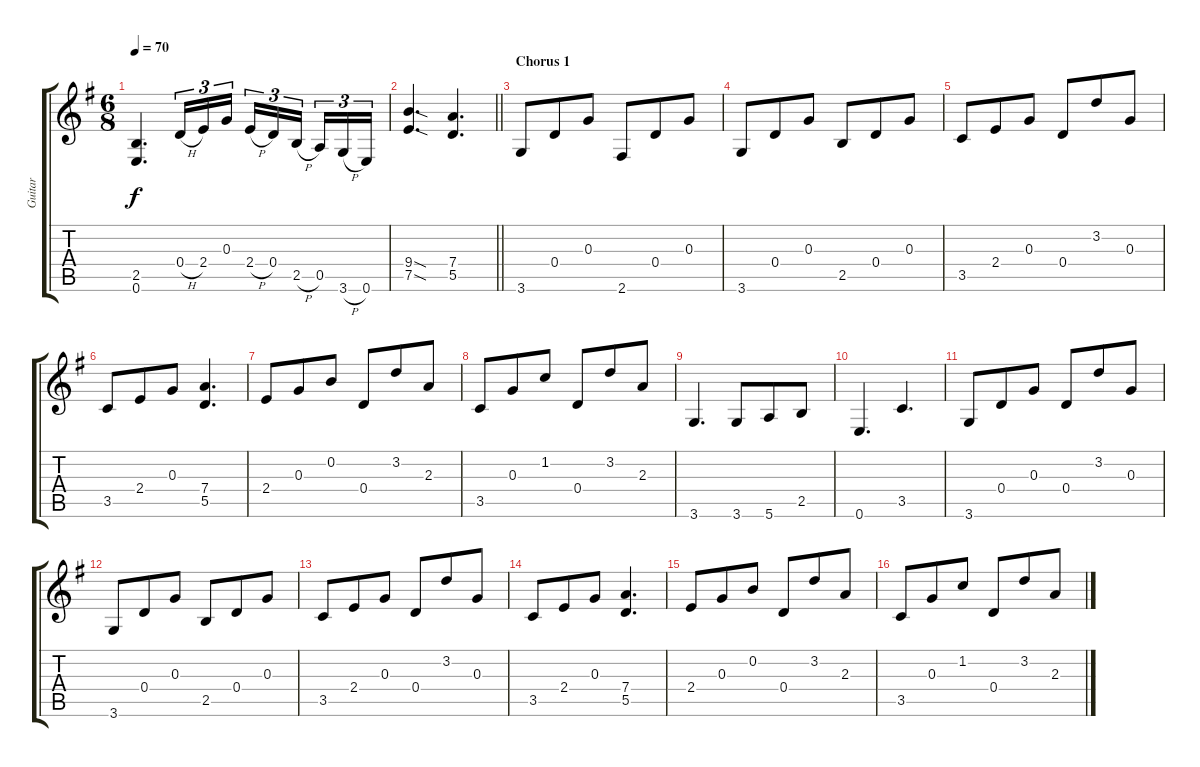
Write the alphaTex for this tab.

\track ("Guitar" "Guitar") {instrument overdrivenguitar}
\staff {score tabs}
\tuning (E4 B3 G3 D3 A2 E2) {hide}
\ts (6 8)
\tempo 70
\clef g2
\ks g
(2.5 0.6).4{d dy f} 0.4{h}.16{tu (3 2)} 2.4.16{tu (3 2)} 0.3.16{tu (3 2) beam splitsecondary} 2.4{h}.16{tu (3 2)} 0.4.16{tu (3 2)} 2.5{h}.16{tu (3 2) beam splitsecondary} 0.5.16{tu (3 2)} 3.6{h}.16{tu (3 2)} 0.6.16{tu (3 2)} |
\barLineRight lightlight
(9.4{sod} 7.5{sod}).4{d} (7.4 5.5).4{d} |
\section ("" "Chorus 1")
3.6.8 0.4.8 0.3.8 2.6.8 0.4.8 0.3.8 |
3.6.8 0.4.8 0.3.8 2.5.8 0.4.8 0.3.8 |
3.5.8 2.4.8 0.3.8 0.4.8 3.2.8 0.3.8 |
3.5.8 2.4.8 0.3.8 (7.4 5.5).4{d} |
2.4.8 0.3.8 0.2.8 0.4.8 3.2.8 2.3.8 |
3.5.8 0.3.8 1.2.8 0.4.8 3.2.8 2.3.8 |
3.6.4{d} 3.6.8 5.6.8 2.5.8 |
0.6.4{d} 3.5.4{d} |
3.6.8 0.4.8 0.3.8 0.4.8 3.2.8 0.3.8 |
3.6.8 0.4.8 0.3.8 2.5.8 0.4.8 0.3.8 |
3.5.8 2.4.8 0.3.8 0.4.8 3.2.8 0.3.8 |
3.5.8 2.4.8 0.3.8 (7.4 5.5).4{d} |
2.4.8 0.3.8 0.2.8 0.4.8 3.2.8 2.3.8 |
3.5.8 0.3.8 1.2.8 0.4.8 3.2.8 2.3.8
